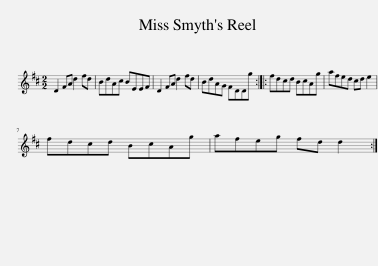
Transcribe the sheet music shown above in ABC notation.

X:1
L:1/8
M:2/2
I:linebreak $
K:D
V:1 treble
V:1
 D2 FA d2 fd | BdAc BEEF | D2 FA d2 fd | BdAG FDDg :: fdcd BcAg | %5
 afed cd e2 |$ fdcd BcAg | afeg fd d2 :| %8
